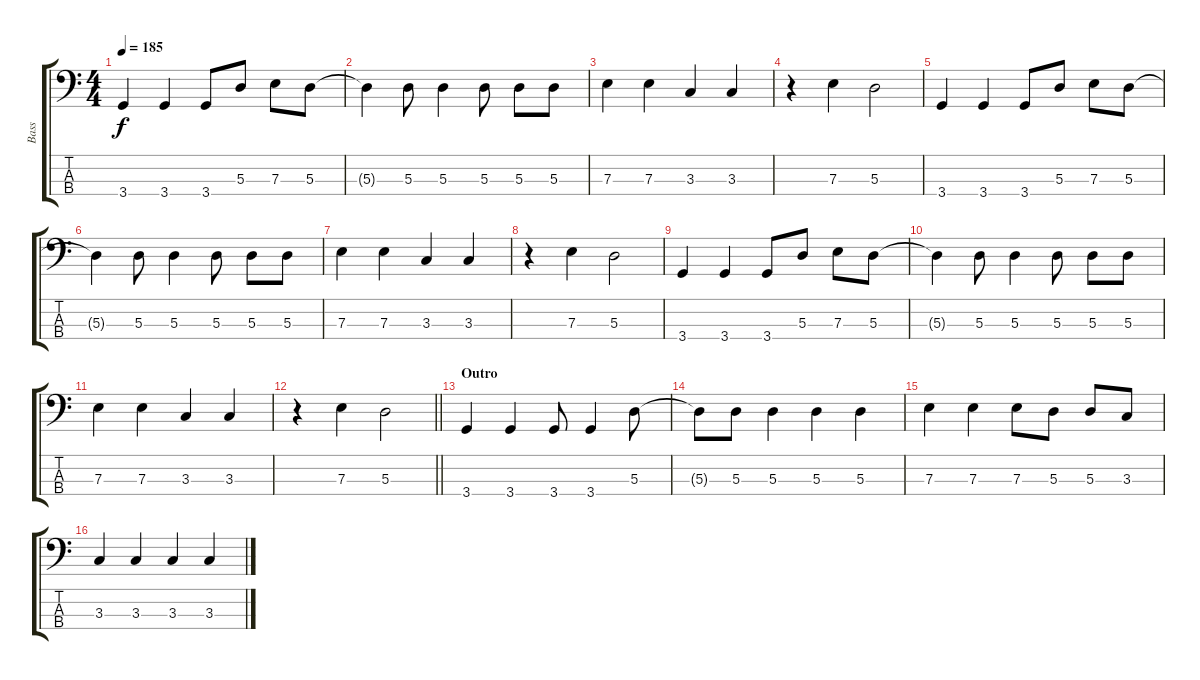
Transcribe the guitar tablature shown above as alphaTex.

\track ("Bass" "Bass") {instrument electricbassfinger}
\staff {score tabs}
\tuning (G2 D2 A1 E1) {hide}
\ts (4 4)
\tempo 185
\clef f4
\ks c
3.4.4{dy f} 3.4.4 3.4.8 5.3.8 7.3.8 5.3.8 |
5.3{t}.4 5.3.8 5.3.4 5.3.8 5.3.8 5.3.8 |
7.3.4 7.3.4 3.3.4 3.3.4 |
r.4 7.3.4 5.3.2 |
3.4.4 3.4.4 3.4.8 5.3.8 7.3.8 5.3.8 |
5.3{t}.4 5.3.8 5.3.4 5.3.8 5.3.8 5.3.8 |
7.3.4 7.3.4 3.3.4 3.3.4 |
r.4 7.3.4 5.3.2 |
3.4.4 3.4.4 3.4.8 5.3.8 7.3.8 5.3.8 |
5.3{t}.4 5.3.8 5.3.4 5.3.8 5.3.8 5.3.8 |
7.3.4 7.3.4 3.3.4 3.3.4 |
\barLineRight lightlight
r.4 7.3.4 5.3.2 |
\section ("" "Outro")
3.4.4 3.4.4 3.4.8 3.4.4 5.3.8 |
5.3{t}.8 5.3.8 5.3.4 5.3.4 5.3.4 |
7.3.4 7.3.4 7.3.8 5.3.8 5.3.8 3.3.8 |
3.3.4 3.3.4 3.3.4 3.3.4
